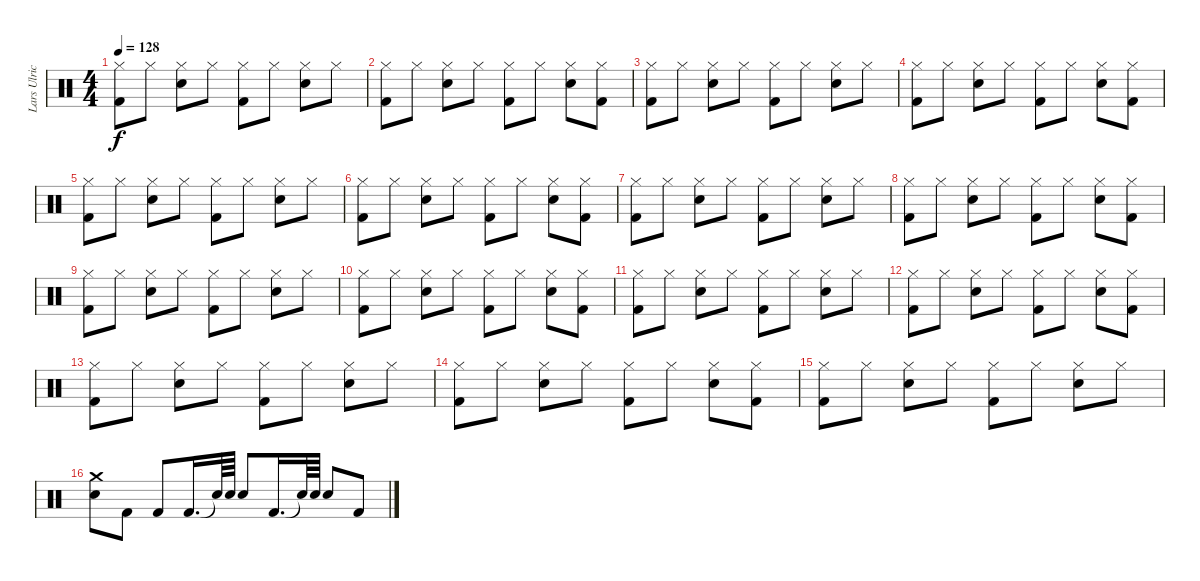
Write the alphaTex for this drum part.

\track ("Lars Ulrich (Drums)" "Lars Ulric") {instrument percussion}
\staff {score}
\articulation defaults
\ts (4 4)
\tempo 128
\clef neutral
\ks c
("Kick (hit) 2" "Hi-Hat (closed)").8{dy f} "Hi-Hat (closed)".8 ("Snare (hit) 2" "Hi-Hat (closed)").8 "Hi-Hat (closed)".8 ("Kick (hit) 2" "Hi-Hat (closed)").8 "Hi-Hat (closed)".8 ("Snare (hit) 2" "Hi-Hat (closed)").8 "Hi-Hat (closed)".8 |
("Kick (hit) 2" "Hi-Hat (closed)").8{volume 6} "Hi-Hat (closed)".8 ("Snare (hit) 2" "Hi-Hat (closed)").8 "Hi-Hat (closed)".8 ("Kick (hit) 2" "Hi-Hat (closed)").8 "Hi-Hat (closed)".8 ("Snare (hit) 2" "Hi-Hat (closed)").8 ("Kick (hit) 2" "Hi-Hat (closed)").8 |
("Kick (hit) 2" "Hi-Hat (closed)").8 "Hi-Hat (closed)".8 ("Snare (hit) 2" "Hi-Hat (closed)").8 "Hi-Hat (closed)".8 ("Kick (hit) 2" "Hi-Hat (closed)").8 "Hi-Hat (closed)".8 ("Snare (hit) 2" "Hi-Hat (closed)").8 "Hi-Hat (closed)".8 |
("Kick (hit) 2" "Hi-Hat (closed)").8 "Hi-Hat (closed)".8 ("Snare (hit) 2" "Hi-Hat (closed)").8 "Hi-Hat (closed)".8 ("Kick (hit) 2" "Hi-Hat (closed)").8 "Hi-Hat (closed)".8 ("Snare (hit) 2" "Hi-Hat (closed)").8 ("Kick (hit) 2" "Hi-Hat (closed)").8 |
("Kick (hit) 2" "Hi-Hat (closed)").8{volume 9} "Hi-Hat (closed)".8 ("Snare (hit) 2" "Hi-Hat (closed)").8 "Hi-Hat (closed)".8 ("Kick (hit) 2" "Hi-Hat (closed)").8 "Hi-Hat (closed)".8 ("Snare (hit) 2" "Hi-Hat (closed)").8 "Hi-Hat (closed)".8 |
("Kick (hit) 2" "Hi-Hat (closed)").8 "Hi-Hat (closed)".8 ("Snare (hit) 2" "Hi-Hat (closed)").8 "Hi-Hat (closed)".8 ("Kick (hit) 2" "Hi-Hat (closed)").8 "Hi-Hat (closed)".8 ("Snare (hit) 2" "Hi-Hat (closed)").8 ("Kick (hit) 2" "Hi-Hat (closed)").8 |
("Kick (hit) 2" "Hi-Hat (closed)").8 "Hi-Hat (closed)".8 ("Snare (hit) 2" "Hi-Hat (closed)").8 "Hi-Hat (closed)".8 ("Kick (hit) 2" "Hi-Hat (closed)").8 "Hi-Hat (closed)".8 ("Snare (hit) 2" "Hi-Hat (closed)").8 "Hi-Hat (closed)".8 |
("Kick (hit) 2" "Hi-Hat (closed)").8{volume 12} "Hi-Hat (closed)".8 ("Snare (hit) 2" "Hi-Hat (closed)").8 "Hi-Hat (closed)".8 ("Kick (hit) 2" "Hi-Hat (closed)").8 "Hi-Hat (closed)".8 ("Snare (hit) 2" "Hi-Hat (closed)").8 ("Kick (hit) 2" "Hi-Hat (closed)").8 |
("Kick (hit) 2" "Hi-Hat (closed)").8 "Hi-Hat (closed)".8 ("Snare (hit) 2" "Hi-Hat (closed)").8 "Hi-Hat (closed)".8 ("Kick (hit) 2" "Hi-Hat (closed)").8 "Hi-Hat (closed)".8 ("Snare (hit) 2" "Hi-Hat (closed)").8 "Hi-Hat (closed)".8 |
("Kick (hit) 2" "Hi-Hat (closed)").8 "Hi-Hat (closed)".8 ("Snare (hit) 2" "Hi-Hat (closed)").8 "Hi-Hat (closed)".8 ("Kick (hit) 2" "Hi-Hat (closed)").8 "Hi-Hat (closed)".8 ("Snare (hit) 2" "Hi-Hat (closed)").8 ("Kick (hit) 2" "Hi-Hat (closed)").8 |
("Kick (hit) 2" "Hi-Hat (closed)").8{volume 14} "Hi-Hat (closed)".8 ("Snare (hit) 2" "Hi-Hat (closed)").8 "Hi-Hat (closed)".8 ("Kick (hit) 2" "Hi-Hat (closed)").8 "Hi-Hat (closed)".8 ("Snare (hit) 2" "Hi-Hat (closed)").8 "Hi-Hat (closed)".8 |
("Kick (hit) 2" "Hi-Hat (closed)").8 "Hi-Hat (closed)".8 ("Snare (hit) 2" "Hi-Hat (closed)").8 "Hi-Hat (closed)".8 ("Kick (hit) 2" "Hi-Hat (closed)").8 "Hi-Hat (closed)".8 ("Snare (hit) 2" "Hi-Hat (closed)").8 ("Kick (hit) 2" "Hi-Hat (closed)").8 |
("Kick (hit) 2" "Hi-Hat (closed)").8 "Hi-Hat (closed)".8 ("Snare (hit) 2" "Hi-Hat (closed)").8 "Hi-Hat (closed)".8 ("Kick (hit) 2" "Hi-Hat (closed)").8 "Hi-Hat (closed)".8 ("Snare (hit) 2" "Hi-Hat (closed)").8 "Hi-Hat (closed)".8 |
("Kick (hit) 2" "Hi-Hat (closed)").8{volume 16} "Hi-Hat (closed)".8 ("Snare (hit) 2" "Hi-Hat (closed)").8 "Hi-Hat (closed)".8 ("Kick (hit) 2" "Hi-Hat (closed)").8 "Hi-Hat (closed)".8 ("Snare (hit) 2" "Hi-Hat (closed)").8 ("Kick (hit) 2" "Hi-Hat (closed)").8 |
("Kick (hit) 2" "Hi-Hat (closed)").8 "Hi-Hat (closed)".8 ("Snare (hit) 2" "Hi-Hat (closed)").8 "Hi-Hat (closed)".8 ("Kick (hit) 2" "Hi-Hat (closed)").8 "Hi-Hat (closed)".8 ("Snare (hit) 2" "Hi-Hat (closed)").8 "Hi-Hat (closed)".8 |
("Snare (hit) 2" "Crash medium (hit)").8 "Kick (hit) 2".8 "Kick (hit) 2".8 "Kick (hit) 2".16{d} "Snare (hit)"{t}.64 "Snare (hit) 2".64 "Snare (hit) 2".8 "Kick (hit) 2".16{d} "Snare (hit)"{t}.64 "Snare (hit) 2".64 "Snare (hit) 2".8 "Kick (hit) 2".8
